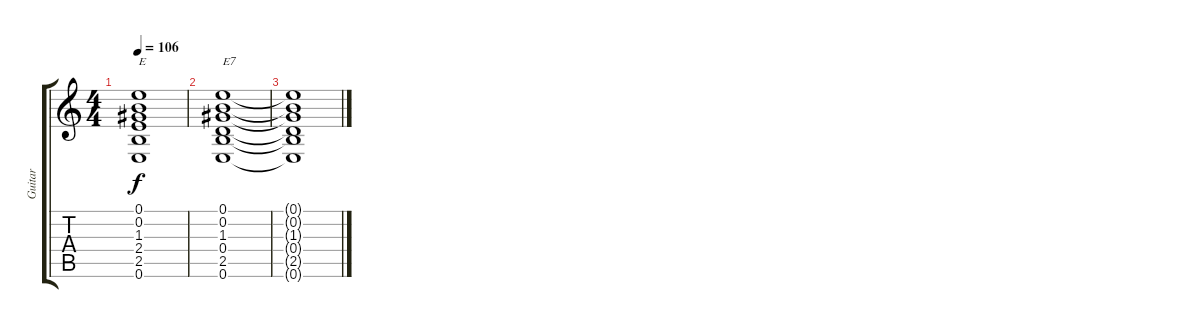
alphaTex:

\track ("Guitar" "Guitar") {instrument acousticguitarsteel}
\staff {score tabs}
\tuning (E4 B3 G3 D3 A2 E2) {hide}
\ts (4 4)
\tempo 106
\clef g2
\ks c
(0.1 0.2 1.3 2.4 2.5 0.6).1{txt "E" dy f} |
(0.1 0.2 1.3 0.4 2.5 0.6).1{txt "E7"} |
(0.1{t} 0.2{t} 1.3{t} 0.4{t} 2.5{t} 0.6{t}).1
